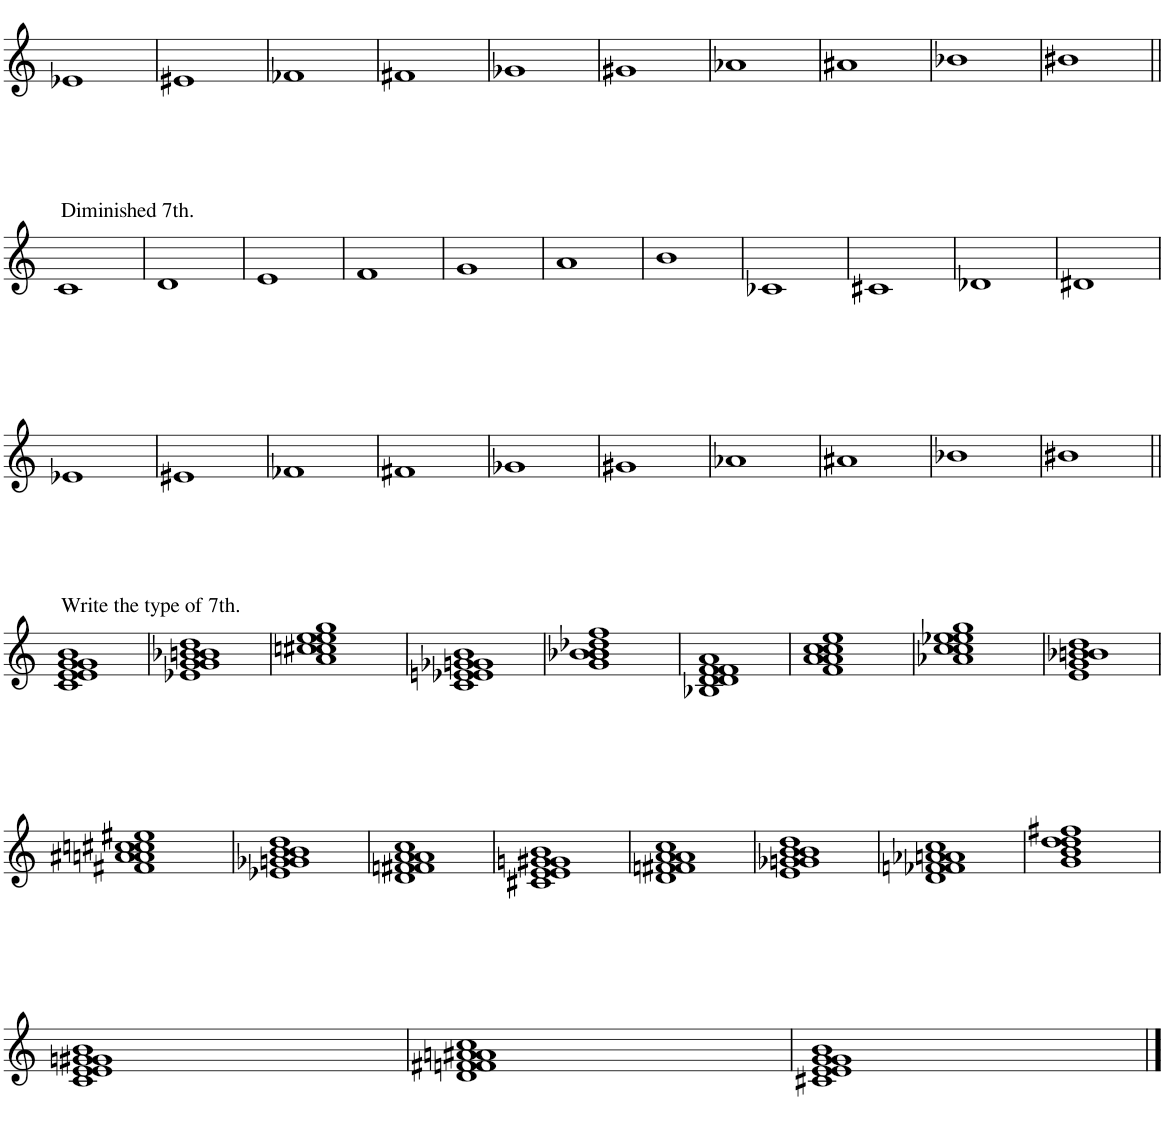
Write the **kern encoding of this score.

**kern
*part1
*staff1
*I"Voice
!!LO:PB:g=z
*clefG2
*k[]
*M4/4
=306
1e-X
=307
1e#X
=308
1f-X
=309
1f#X
=310
1g-X
=311
1g#X
=312
1a-X
=313
1a#X
=314
1b-X
=315
1b#X
!!LO:LB:g=z
=316||
!LO:TX:a:t=Diminished 7th.
1c
=317
1d
=318
1e
=319
1f
=320
1g
=321
1a
=322
1b
=323
1c-X
=324
1c#X
=325
1d-X
=326
1d#X
!!LO:LB:g=z
=327
1e-X
=328
1e#X
=329
1f-X
=330
1f#X
=331
1g-X
=332
1g#X
=333
1a-X
=334
1a#X
=335
1b-X
=336
1b#X
!!LO:LB:g=z
=337||
!LO:TX:a:t=Write the type of 7th.
1c 1e 1e 1g 1g 1b
=338
1e-X 1g 1g 1b-X 1bn 1dd
=339
1a 1ccn 1cc#X 1ee 1ee 1gg
=340
1c 1e-X 1en 1g-X 1gn 1b
=341
1g 1b-X 1b- 1b- 1dd-X 1ff
=342
1B-X 1d 1d 1f 1f 1a
=343
1f 1a 1a 1cc 1cc 1ee
=344
1a-X 1cc 1cc 1ee-X 1ee- 1gg
=345
1e 1g 1b-X 1bn 1dd
!!LO:LB:g=z
=346
1f#X 1an 1a#X 1ccn 1cc#X 1ee#X
=347
1e-X 1g-X 1gn 1b 1b 1dd
=348
1d 1fn 1f#X 1a 1a 1cc
=349
1c#X 1e 1e 1gn 1g#X 1b
=350
1d 1fn 1f#X 1a 1a 1cc
=351
1e 1g-X 1gn 1b 1b 1dd
=352
1d 1f-X 1fn 1a-X 1an 1cc
=353
1g 1b 1dd 1dd 1ff#X
!!LO:LB:g=z
=354
1c 1e 1e 1gn 1g#X 1b
=355
1d 1fn 1f#X 1an 1a#X 1cc
=356
1c#X 1e 1e 1g 1g 1b
==
*-
